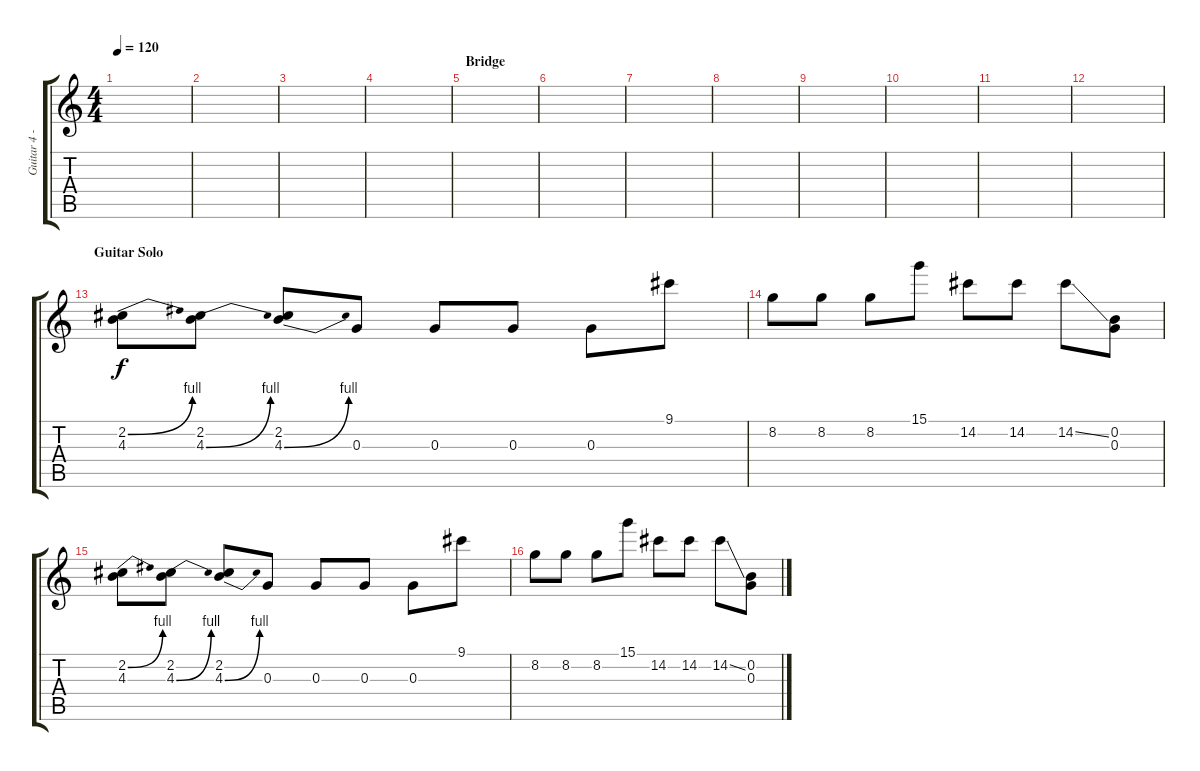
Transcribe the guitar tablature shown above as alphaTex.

\track ("Guitar 4 - Electric" "Guitar 4 -") {instrument distortionguitar}
\staff {score tabs}
\tuning (E4 B3 G3 D3 A2 E2) {hide}
\ts (4 4)
\tempo 120
\clef g2
\ks c
|
|
|
|
\section ("" "Bridge")
|
|
|
|
|
|
|
|
\section ("" "Guitar Solo")
(2.2{be (bend 0 0 60 4)} 4.3).8 (2.2 4.3{be (bend 0 0 60 4)}).8 (2.2 4.3{be (bend 0 0 60 4)}).8 0.3.8 0.3.8 0.3.8 0.3.8 9.1.8 |
8.2.8 8.2.8 8.2.8 15.1.8 14.2.8 14.2.8 14.2{ss}.8 (0.2 0.3).8 |
(2.2{be (bend 0 0 60 4)} 4.3).8 (2.2 4.3{be (bend 0 0 60 4)}).8 (2.2 4.3{be (bend 0 0 60 4)}).8 0.3.8 0.3.8 0.3.8 0.3.8 9.1.8 |
8.2.8 8.2.8 8.2.8 15.1.8 14.2.8 14.2.8 14.2{ss}.8 (0.2 0.3).8
